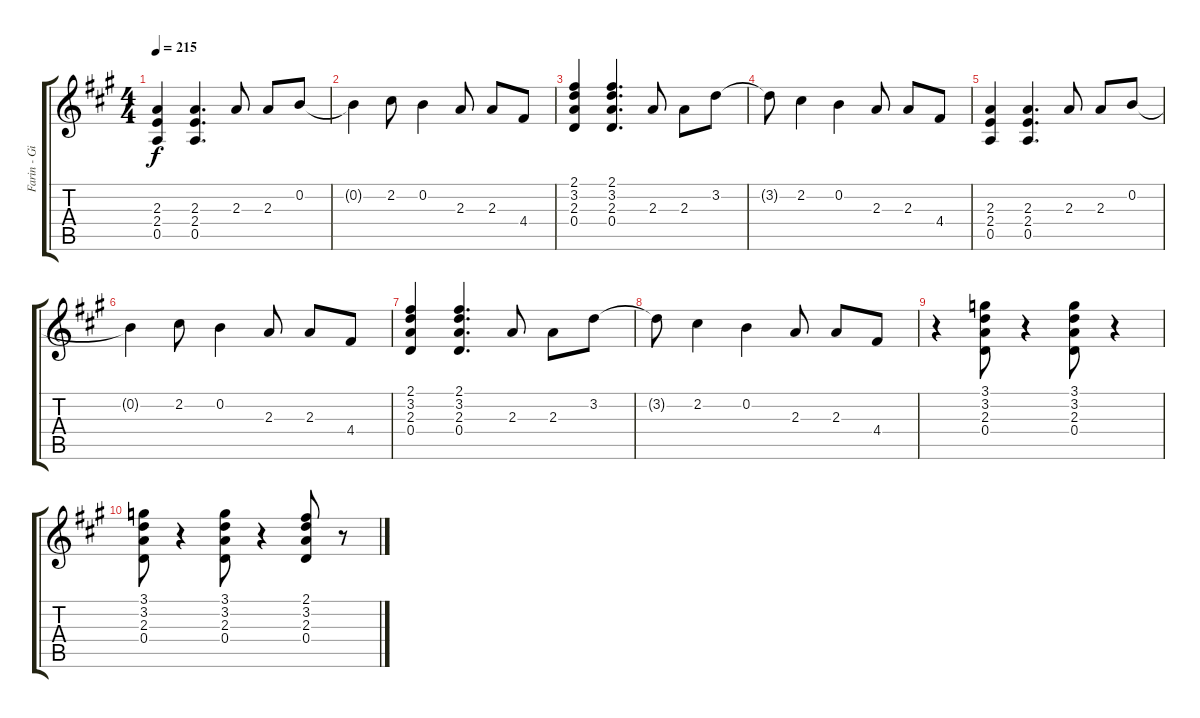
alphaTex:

\track ("Farin - Gitarre (Verzerrt) 1" "Farin - Gi") {instrument distortionguitar}
\staff {score tabs}
\tuning (E4 B3 G3 D3 A2 E2) {hide}
\ts (4 4)
\tempo 215
\clef g2
\ks a
(2.3 2.4 0.5).4{dy f} (2.3 2.4 0.5).4{d} 2.3.8 2.3.8 0.2.8 |
0.2{t}.4 2.2.8 0.2.4 2.3.8 2.3.8 4.4.8 |
(2.1 3.2 2.3 0.4).4 (2.1 3.2 2.3 0.4).4{d} 2.3.8 2.3.8 3.2.8 |
3.2{t}.8 2.2.4 0.2.4 2.3.8 2.3.8 4.4.8 |
(2.3 2.4 0.5).4 (2.3 2.4 0.5).4{d} 2.3.8 2.3.8 0.2.8 |
0.2{t}.4 2.2.8 0.2.4 2.3.8 2.3.8 4.4.8 |
(2.1 3.2 2.3 0.4).4 (2.1 3.2 2.3 0.4).4{d} 2.3.8 2.3.8 3.2.8 |
3.2{t}.8 2.2.4 0.2.4 2.3.8 2.3.8 4.4.8 |
r.4 (3.1 3.2 2.3 0.4).8 r.4 (3.1 3.2 2.3 0.4).8 r.4 |
(3.1 3.2 2.3 0.4).8 r.4 (3.1 3.2 2.3 0.4).8 r.4 (2.1 3.2 2.3 0.4).8 r.8
